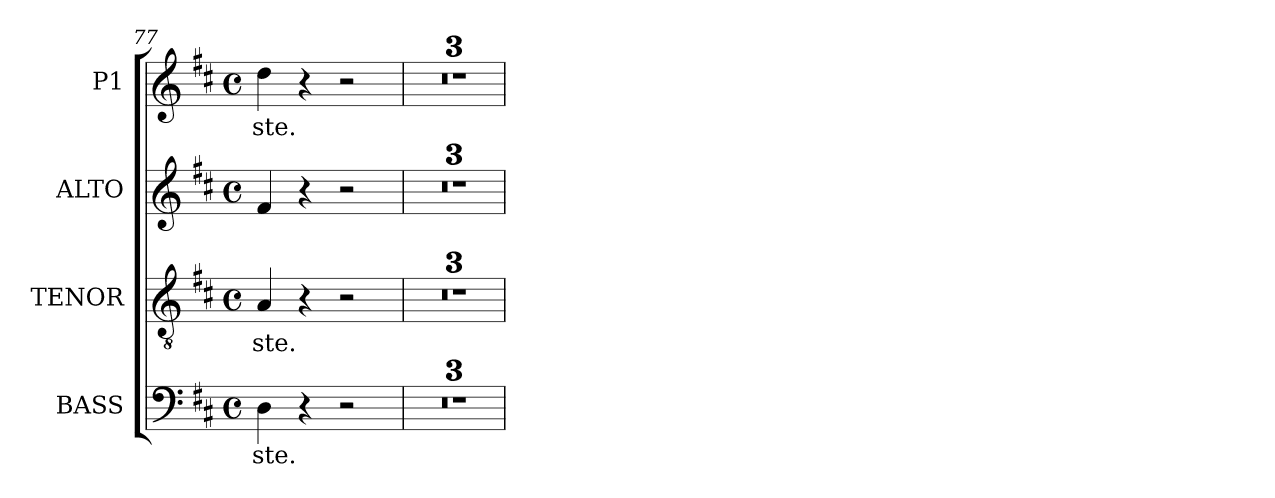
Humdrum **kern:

**kern	**text	**kern	**text	**kern	**kern	**text
*part4	*part4	*part3	*part3	*part2	*part1	*part1
*staff4	*staff4	*staff3	*staff3	*staff2	*staff1	*staff1
*I"BASS	*	*I"TENOR	*	*I"ALTO	*I"P1	*
*clefF4	*	*clefGv2	*	*clefG2	*clefG2	*
*	*	*ITrd7c12	*	*	*	*
*k[f#c#]	*	*k[f#c#]	*	*k[f#c#]	*k[f#c#]	*
*D:	*	*D:	*	*D:	*D:	*
*M4/4	*	*M4/4	*	*M4/4	*M4/4	*
*met(c)	*	*met(c)	*	*met(c)	*met(c)	*
=77	=77	=77	=77	=77	=77	=77
!	!LO:LY:b:color=#000000	!	!	!	!	!
!	!	!	!LO:LY:b:color=#000000	!	!	!
!	!	!	!	!	!	!LO:LY:b:color=#000000
4Di\	-ste.	4AAi/	-ste.	4f#i/	4ddi\	-ste.
4r	.	4r	.	4r	4r	.
2r	.	2r	.	2r	2r	.
!!LO:LB:g=z
=78	=78	=78	=78	=78	=78	=78
1r	.	1r	.	1r	1r	.
=79	=79	=79	=79	=79	=79	=79
1r	.	1r	.	1r	1r	.
=80	=80	=80	=80	=80	=80	=80
1r	.	1r	.	1r	1r	.
=	=	=	=	=	=	=
*-	*-	*-	*-	*-	*-	*-
